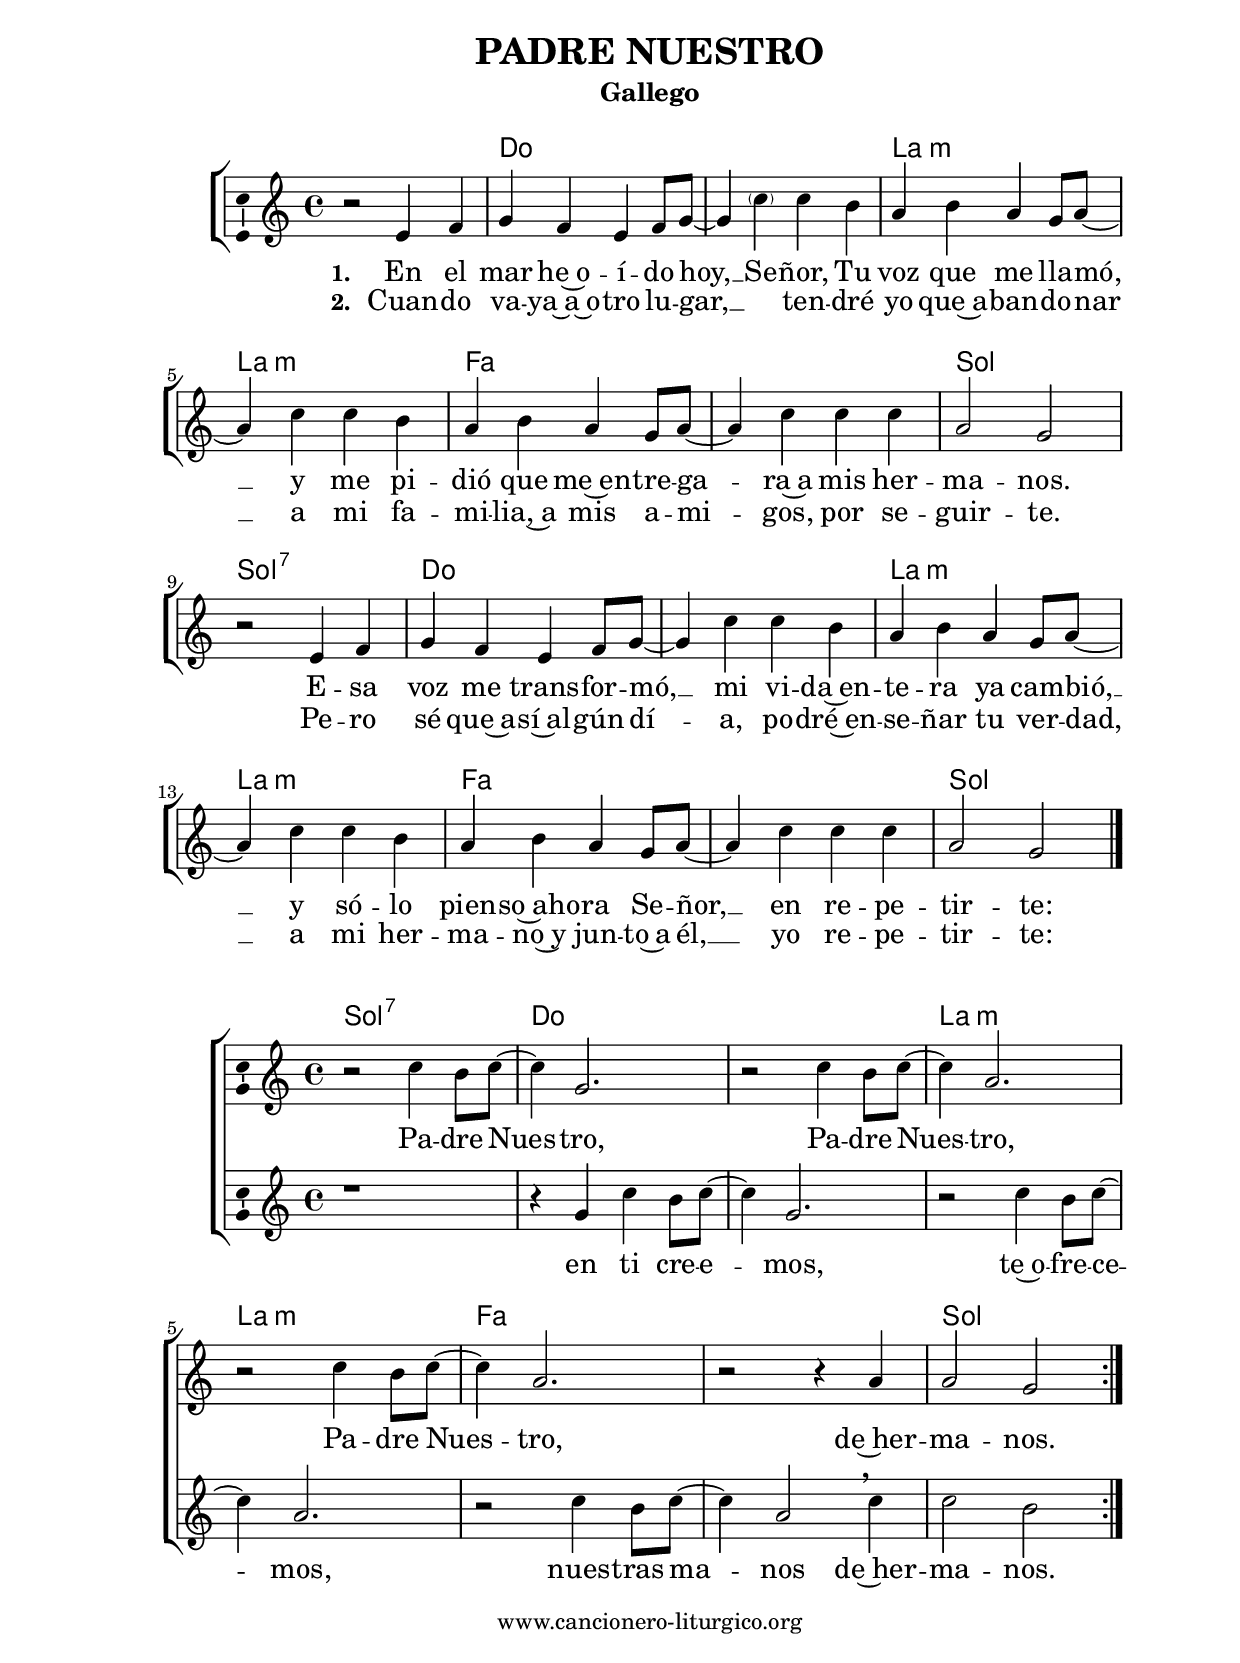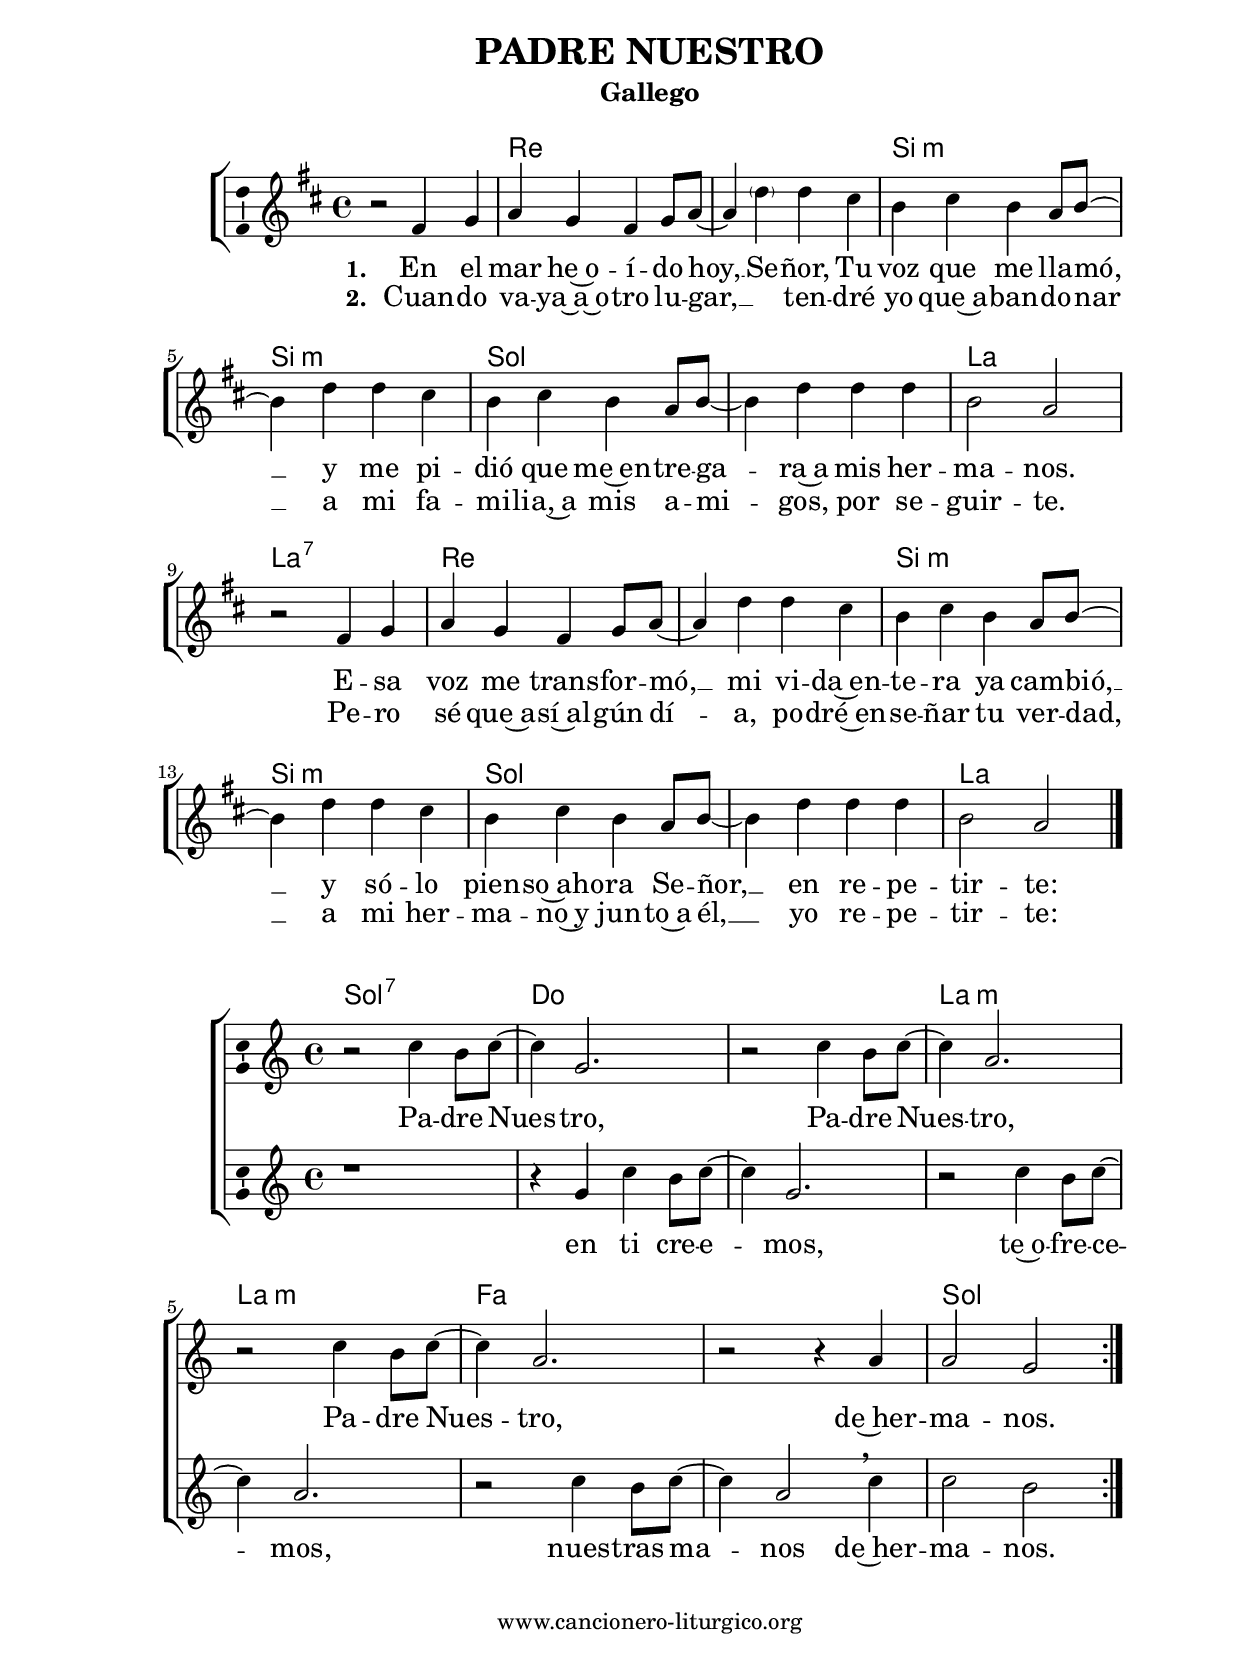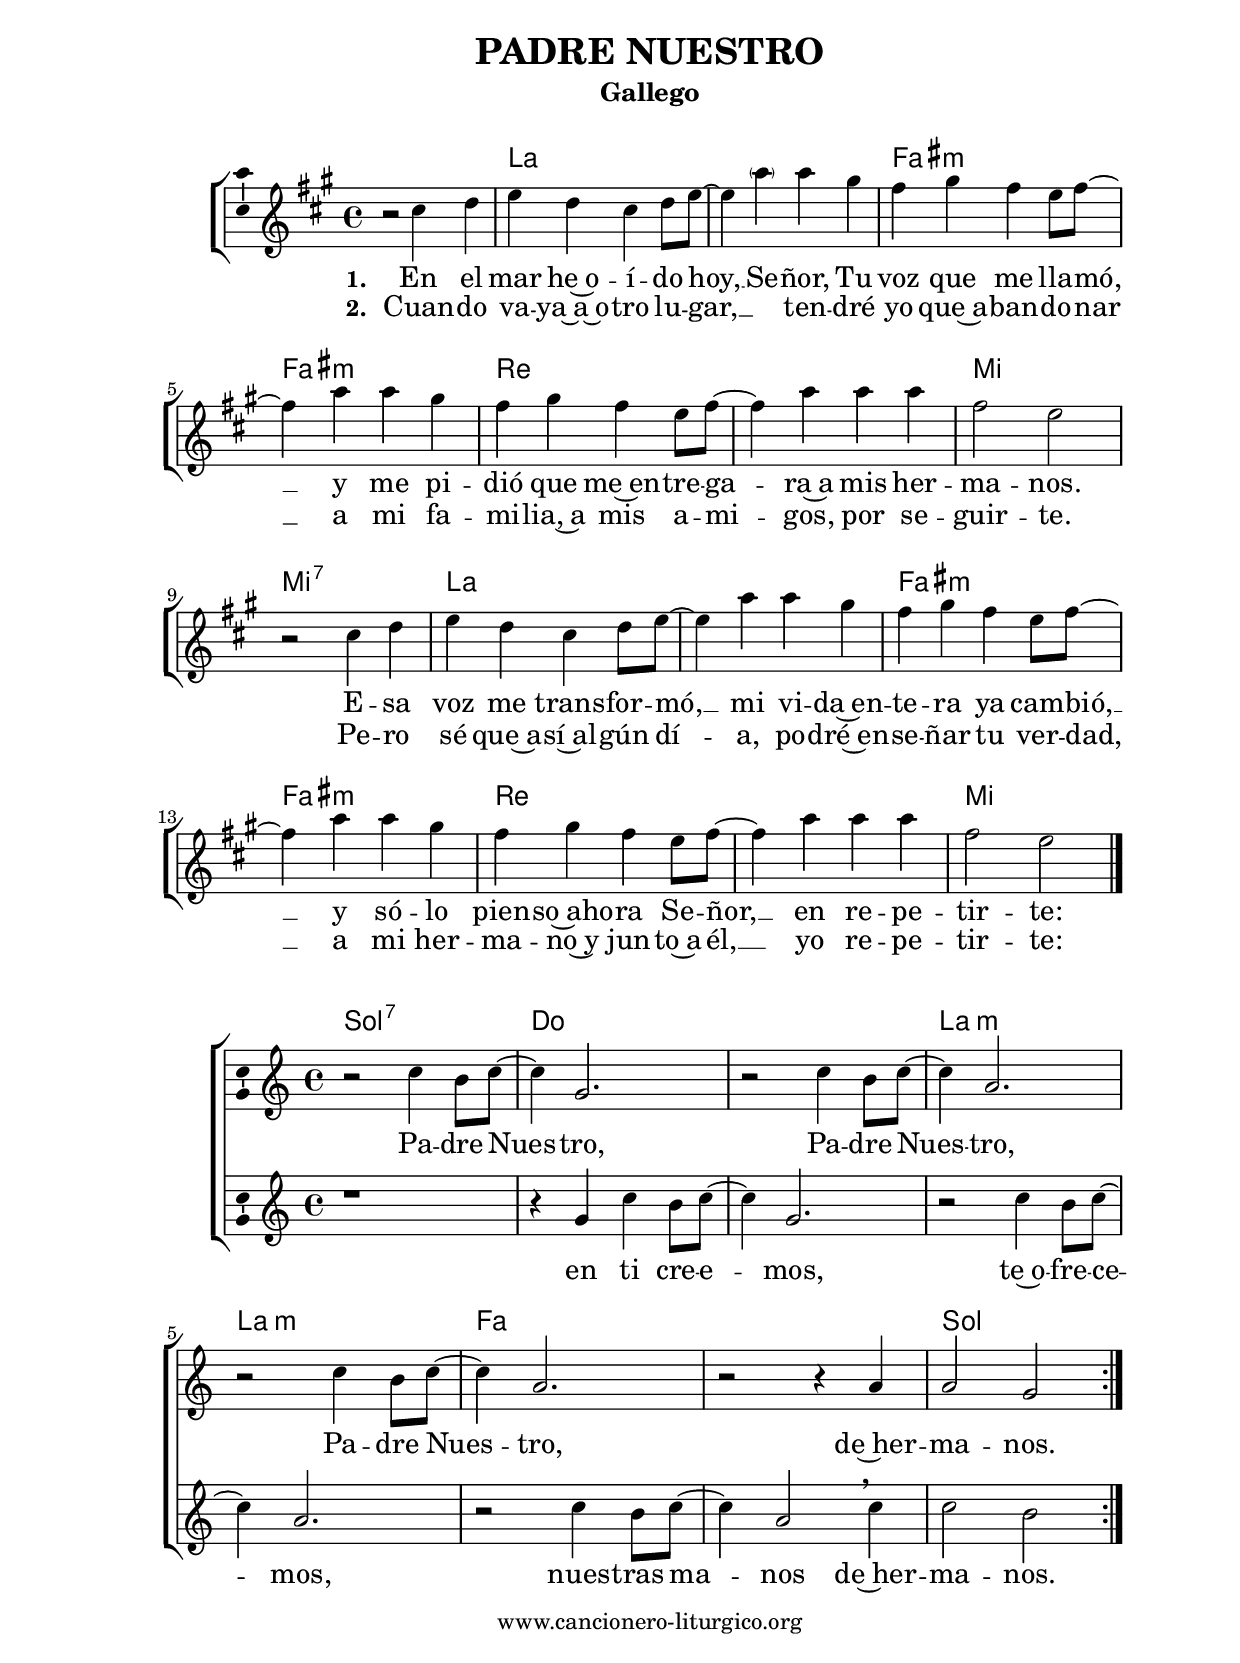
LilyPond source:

%
%para convertir .midi en .wav:
%timidity filename.midi -Ow -o finename.wav
%
%
%Para convertir de .wav a .mp3:
%lame -h -m j filename.wav
%
%
%para escuchar el midi:
%timidity nombrefichero.midi
%


%versión de lilypond para la que se ha escrito esta partitura:
\version "2.16.0"

	%Tamaño papel
	#(set-default-paper-size "a4")
	%Tamaño partitura
	#(set-global-staff-size 20)
	%No responde al pulsar sobre una nota
	#(ly:set-option 'point-and-click #f)

%parámetros del encabezamiento:
\header {
	title = "PADRE NUESTRO"
	subtitle = "Gallego"
	composer = ""
	poet = ""
%	meter = "Tono original: Do M"
	arranger = ""
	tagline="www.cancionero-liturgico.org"
%	copyright="Editado con LilyPond para Linux"
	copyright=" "
	}

%parámetros asociados al papel:
\paper  {
	oddHeaderMarkup = \markup {\fill-line { \on-the-fly #not-first-page \fromproperty #'header:title \on-the-fly #not-first-page \fromproperty #'header:composer }}
	evenHeaderMarkup = \markup {\fill-line { \fromproperty #'header:composer \fromproperty #'header:title }}
	#(set-paper-size "a4")
	print-page-number = ##f
	first-page-number = 1
	print-first-page-number = ##f
%	head-separation = 3.0 \cm
	top-margin = 2.0 \cm
	bottom-margin = 0.5\cm
%%%	bottom-margin = -1.0\cm
	left-margin = 3.0 \cm
	line-width = 16.0 \cm 
	indent = 8\mm
	interscoreline = 2.\mm
	between-system-space = 15\mm
%	para que las partituras no llenen la hoja:
	ragged-bottom = ##t
%	idem para la última hoja:
	ragged-last-bottom = ##f
%	para que las partituras llenen el ancho del papel:
	ragged-last = ##f
	after-title-space = 2.5 \cm
page-count=1
%system-count=14

	%Flexible Vertical Spacing
%	markup-markup-spacing =
%	#'((basic-distance . 15) (minimum-distance . 15) (padding . 3))
	markup-system-spacing =
	#'((basic-distance . 15) (minimum-distance . 15) (padding . 3))
	system-system-spacing =
	#'((basic-distance . 15) (minimum-distance . 15) (padding . 3))
	score-system-spacing =
	#'((basic-distance . 15) (minimum-distance . 15) (padding . 5))
%	top-system-spacing = % header
%	#'((basic-distance . 8) (minimum-distance . 0) (padding . 0))
%	top-markup-spacing =
%	#'((basic-distance . 20) (minimum-distance . 20) (padding . 0))
	last-bottom-spacing = % footer
	#'((basic-distance . 5) (minimum-distance . 5) (padding . 0))
%	score-markup-spacing =
%	#'((basic-distance . 16) (minimum-distance . 13) (padding . 0))

	}


%parámetros que afectan a toda la partitura:
global =  {
	%clave de sol (G):
	\clef G
	%armadura:
%	\transpose aes g
	\key c \major
	\tempo 4=120
	\set Score.tempoHideNote = ##t
	}


acordes = {
	\italianChords
	\chordmode {
%	\transpose aes g
{

s1
c1 c a:m a:m f f g
g1:7
c1 c a:m a:m f f g

	}
	}
}

acordespoli = {
	\italianChords
	\chordmode {
%	\transpose aes g
{

\repeat volta 2 {
g1:7
c1 c a:m a:m f f g
}

}
}
}


melodia = 
%	\transpose aes g
{
\time 4/4

\relative c'{

r2 e4 f
g4 f e f8 g~
g4 \parenthesize c c b
a4 b a g8 a~
a4 c c b
a4 b a g8 a~
a4 c c c
a2 g

r2 e4 f
g4 f e f8 g~
g4 c c b
a4 b a g8 a~
a4 c c b
a4 b a g8 a~
a4 c c c
a2 g

\bar "|."

}
}


melopoliuno = 
%	\transpose aes g
{

\time 4/4

\relative c''{

\repeat volta 2 {
r2 c4 b8 c~
c4 g2.

r2 c4 b8 c~
c4 a2.

r2 c4 b8 c~
c4 a2.

r2 r4 a4
a2 g
}

%\bar "|."
}
}


melopolidos = 
%	\transpose aes g
{

\time 4/4

\relative c''{

\repeat volta 2 {
r1
r4 g c b8 c~
c4 g2.

r2 c4 b8 c~
c4 a2.

r2 c4 b8 c~
c4 a2 \breathe c4
c2 b
}

%\bar "|."
}
}


texto = \lyricmode {

\set stanza =#"1. " En el mar he~o -- í -- do hoy, __
Se -- ñor, Tu voz que me lla -- mó, __
y me pi -- dió que me~en -- tre -- ga -- ra~a
mis her -- ma -- nos.

E -- sa voz me trans -- for -- mó, __
mi vi -- da~en -- te -- ra ya cam -- bió, __
y só -- lo pien -- so~aho -- ra Se -- ñor, __
en re -- pe -- tir -- te:

}

textodos = \lyricmode {

\set stanza =#"2. " Cuan -- do va -- ya~a~o -- tro lu -- gar, __
"  " ten -- dré yo que~a -- ban -- do -- nar __
a mi fa -- mi -- lia,~a mis a -- mi -- gos,
por se -- guir -- te.

Pe -- ro sé que~a -- sí~al -- gún dí -- a,
po -- dré~en -- se -- ñar tu ver -- dad, __
a mi her -- ma -- no~y jun -- to~a él, __
yo re -- pe -- tir -- te:

}

textopoliuno = \lyricmode {

Pa -- dre Nues -- tro,
Pa -- dre Nues -- tro,
Pa -- dre Nues -- tro,
de~her -- ma -- nos.

	}

textopolidos = \lyricmode {

en ti cre -- e -- mos,
te~o -- fre -- ce -- mos,
nues -- tras ma -- nos
de~her -- ma -- nos.

	}


acordesStaff = \context ChordNames = acordesStaff <<
	\set chordChanges = ##t
	\acordes
	>>

acordespoliStaff = \context ChordNames = acordespoliStaff <<
	\set chordChanges = ##t
	\acordespoli
	>>


vozStaff = \context Voice = vozStaff
\with {\consists "Ambitus_engraver"}
<<
%	\set Staff.instrumentName = ""
%	\set Staff.shortInstrumentName = ""
%	\set Staff.midiInstrument = #"clarinet"
%	\set Staff.midiInstrument = #"cello"
	\set Staff.midiInstrument = #"flute"
%	\set Staff.midiInstrument = #"electric guitar (jazz)"
%	\set Staff.midiInstrument = #"english horn"
%	\set Staff.midiInstrument = #"violin"
%	\set Staff.midiInstrument = #"glockenspiel"
	\set Staff.midiMinimumVolume = #0.7
	\set Staff.midiMaximumVolume = #0.9
	\global
	\melodia
	>>

vozpoliunoStaff = \context Voice = vozpoliunoStaff
\with {\consists "Ambitus_engraver"}
<<
%	\set Staff.instrumentName = ""
%	\set Staff.shortInstrumentName = ""
%	\set Staff.midiInstrument = #"clarinet"
%	\set Staff.midiInstrument = #"cello"
	\set Staff.midiInstrument = #"flute"
%	\set Staff.midiInstrument = #"electric guitar (jazz)"
%	\set Staff.midiInstrument = #"english horn"
%	\set Staff.midiInstrument = #"violin"
%	\set Staff.midiInstrument = #"glockenspiel"
	\set Staff.midiMinimumVolume = #0.7
	\set Staff.midiMaximumVolume = #0.9
	\global
	\melopoliuno
	>>

vozpolidosStaff = \context Voice = vozpolidosStaff
\with {\consists "Ambitus_engraver"}
<<
%	\set Staff.instrumentName = ""
%	\set Staff.shortInstrumentName = ""
%	\set Staff.midiInstrument = #"clarinet"
%	\set Staff.midiInstrument = #"cello"
	\set Staff.midiInstrument = #"flute"
%	\set Staff.midiInstrument = #"electric guitar (jazz)"
%	\set Staff.midiInstrument = #"english horn"
%	\set Staff.midiInstrument = #"violin"
%	\set Staff.midiInstrument = #"glockenspiel"
	\set Staff.midiMinimumVolume = #0.7
	\set Staff.midiMaximumVolume = #0.9
	\global
	\melopolidos
	>>


textoStaff = \context Lyrics = textoStaff <<
	\lyricsto vozStaff \texto
	>>

textodosStaff = \context Lyrics = textodosStaff <<
	\lyricsto vozStaff \textodos
	>>

textopoliunoStaff = \context Lyrics = textopoliunoStaff <<
	\lyricsto vozpoliunoStaff \textopoliuno
	>>

textopolidosStaff = \context Lyrics = textopolidosStaff <<
	\lyricsto vozpolidosStaff \textopolidos
	>>


\book {
	\score {
		\context ChoirStaff {
			\override StaffGroup.SystemStartBracket #'collapse-height = #1
			\override Score.SystemStartBar #'collapse-height = #1
			<<
			\acordesStaff
			\vozStaff
			\textoStaff
			\textodosStaff
			>>
			}
		\layout {
	    		\context {
				\Lyrics
				\override LyricText #'font-size = #2
				}
	   		 \context {
				\Score
				\override StaffSymbol #'staff-space = #(magstep +3)
				}
			}
		}
	\score {
		\context ChoirStaff {
%			\override StaffGroup.SystemStartBracket #'collapse-height = #1
%			\override Score.SystemStartBar #'collapse-height = #1
			<<
			\acordespoliStaff
			\vozpoliunoStaff
			\textopoliunoStaff
			\vozpolidosStaff
			\textopolidosStaff
			>>
			}
		\layout {
	    		\context {
				\Lyrics
				\override LyricText #'font-size = #2
				}
	   		 \context {
				\Score
				\override StaffSymbol #'staff-space = #(magstep +3)
				}
			}
		}
	\score {
		\unfoldRepeats
		\context ChoirStaff {
			<<
			\acordesStaff
			\vozStaff
			>>
			<<
			\acordespoliStaff
			\vozpoliunoStaff
			\vozpolidosStaff
			>>
			}
		\midi {
	  		\context {
	  			\Score
				tempoWholesPerMinute = #(ly:make-moment 70 4)
				}
			}
		}
	}



#(define output-suffix "C")
\book {
	\score {
		\context ChoirStaff {
			\override StaffGroup.SystemStartBracket #'collapse-height = #1
			\override Score.SystemStartBar #'collapse-height = #1
\transpose c d
			<<
			\acordesStaff
			\vozStaff
			\textoStaff
			\textodosStaff
			>>
			}
		\layout {
	    		\context {
				\Lyrics
				\override LyricText #'font-size = #2
				}
	   		 \context {
				\Score
				\override StaffSymbol #'staff-space = #(magstep +3)
				}
			}
		}
	\score {
		\context ChoirStaff {
%			\override StaffGroup.SystemStartBracket #'collapse-height = #1
%			\override Score.SystemStartBar #'collapse-height = #1
			<<
			\acordespoliStaff
			\vozpoliunoStaff
			\textopoliunoStaff
			\vozpolidosStaff
			\textopolidosStaff
			>>
			}
		\layout {
	    		\context {
				\Lyrics
				\override LyricText #'font-size = #2
				}
	   		 \context {
				\Score
				\override StaffSymbol #'staff-space = #(magstep +3)
				}
			}
		}
	}

#(define output-suffix "S")
\book {
	\score {
		\context ChoirStaff {
			\override StaffGroup.SystemStartBracket #'collapse-height = #1
			\override Score.SystemStartBar #'collapse-height = #1
\transpose c a
			<<
			\acordesStaff
			\vozStaff
			\textoStaff
			\textodosStaff
			>>
			}
		\layout {
	    		\context {
				\Lyrics
				\override LyricText #'font-size = #2
				}
	   		 \context {
				\Score
				\override StaffSymbol #'staff-space = #(magstep +3)
				}
			}
		}
	\score {
		\context ChoirStaff {
%			\override StaffGroup.SystemStartBracket #'collapse-height = #1
%			\override Score.SystemStartBar #'collapse-height = #1
			<<
			\acordespoliStaff
			\vozpoliunoStaff
			\textopoliunoStaff
			\vozpolidosStaff
			\textopolidosStaff
			>>
			}
		\layout {
	    		\context {
				\Lyrics
				\override LyricText #'font-size = #2
				}
	   		 \context {
				\Score
				\override StaffSymbol #'staff-space = #(magstep +3)
				}
			}
		}
	}


